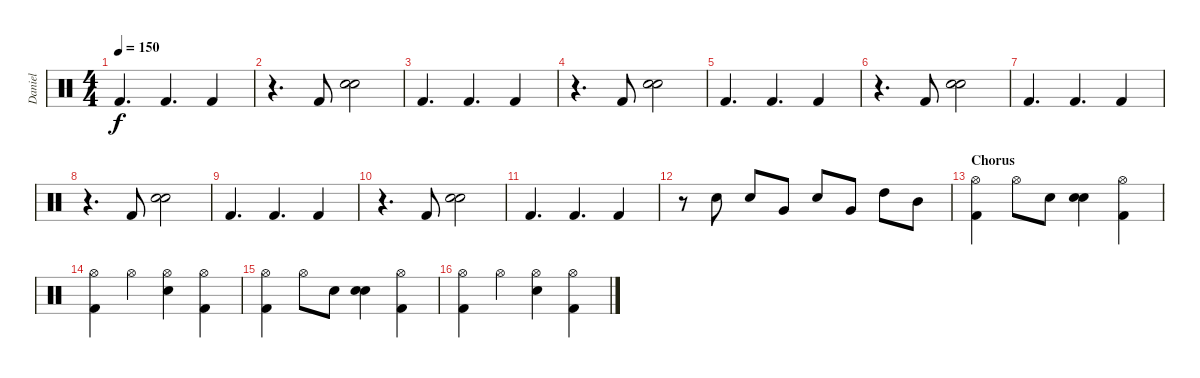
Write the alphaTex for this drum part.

\track ("Daniel" "Daniel") {instrument percussion}
\staff {score}
\articulation defaults
\ts (4 4)
\tempo 150
\clef neutral
\ks c "Kick (hit) 2".4{d dy f} "Kick (hit) 2".4{d} "Kick (hit) 2".4
|
r.4{d} "Kick (hit) 2".8 ("Snare (hit) 2" "Electric Snare (hit)").2 |
"Kick (hit) 2".4{d} "Kick (hit) 2".4{d} "Kick (hit) 2".4 |
r.4{d} "Kick (hit) 2".8 ("Snare (hit) 2" "Electric Snare (hit)").2 |
"Kick (hit) 2".4{d} "Kick (hit) 2".4{d} "Kick (hit) 2".4 |
r.4{d} "Kick (hit) 2".8 ("Snare (hit) 2" "Electric Snare (hit)").2 |
"Kick (hit) 2".4{d} "Kick (hit) 2".4{d} "Kick (hit) 2".4 |
r.4{d} "Kick (hit) 2".8 ("Snare (hit) 2" "Electric Snare (hit)").2 |
"Kick (hit) 2".4{d} "Kick (hit) 2".4{d} "Kick (hit) 2".4 |
r.4{d} "Kick (hit) 2".8 ("Snare (hit) 2" "Electric Snare (hit)").2 |
"Kick (hit) 2".4{d} "Kick (hit) 2".4{d} "Kick (hit) 2".4 |
r.8 "Electric Snare (hit)".8 "Electric Snare (hit)".8 "Very Low Tom (hit)".8 "Electric Snare (hit)".8 "Very Low Tom (hit)".8 "High Tom (hit)".8 "Mid Tom (hit)".8 |
\section ("" "Chorus")
("Hi-Hat (open)" "Kick (hit) 2").4 "Hi-Hat (open)".8 "Snare (hit) 2".8 ("Snare (hit) 2" "Electric Snare (hit)").4 ("Hi-Hat (open)" "Kick (hit) 2").4 |
("Hi-Hat (open)" "Kick (hit) 2").4 "Hi-Hat (open)".4 ("Hi-Hat (open)" "Electric Snare (hit)").4 ("Hi-Hat (open)" "Kick (hit) 2").4 |
("Hi-Hat (open)" "Kick (hit) 2").4 "Hi-Hat (open)".8 "Snare (hit) 2".8 ("Snare (hit) 2" "Electric Snare (hit)").4 ("Hi-Hat (open)" "Kick (hit) 2").4 |
("Hi-Hat (open)" "Kick (hit) 2").4 "Hi-Hat (open)".4 ("Hi-Hat (open)" "Electric Snare (hit)").4 ("Hi-Hat (open)" "Kick (hit) 2").4
